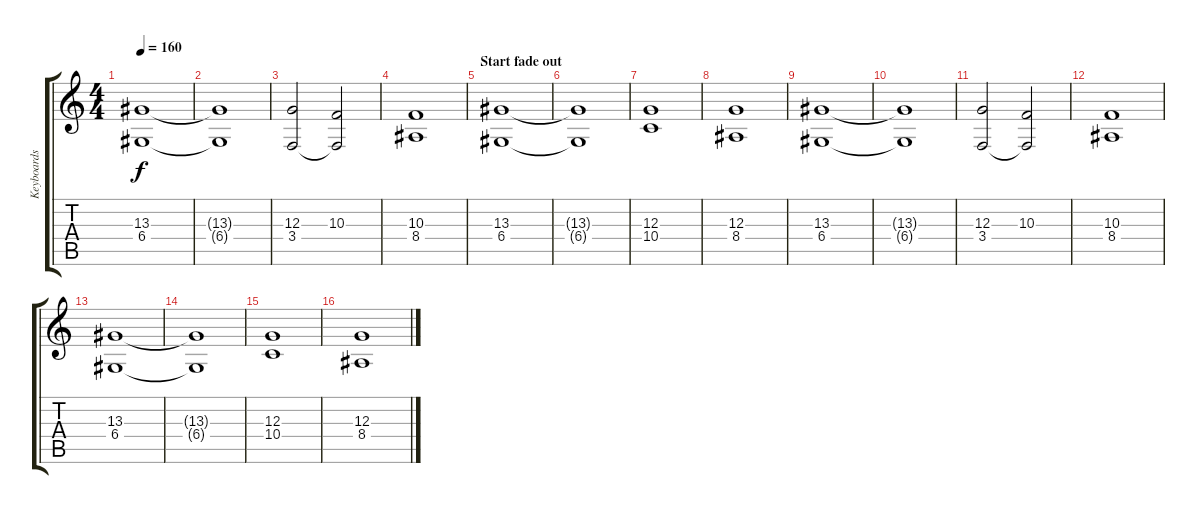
\track ("Keyboards" "Keyboards") {instrument stringensemble1}
\staff {score tabs}
\tuning (E4 B3 G3 D3 A2 E2) {hide}
\ts (4 4)
\tempo 160
\clef g2
\ks c
(13.3 6.4).1{dy f} |
(13.3{t} 6.4{t}).1 |
(12.3 3.4).2 (10.3 3.4{t}).2 |
(10.3 8.4).1 |
\section ("" "Start fade out")
(13.3 6.4).1 |
(13.3{t} 6.4{t}).1 |
(12.3 10.4).1 |
(12.3 8.4).1 |
(13.3 6.4).1 |
(13.3{t} 6.4{t}).1 |
(12.3 3.4).2 (10.3 3.4{t}).2 |
(10.3 8.4).1 |
(13.3 6.4).1 |
(13.3{t} 6.4{t}).1 |
(12.3 10.4).1 |
(12.3 8.4).1
